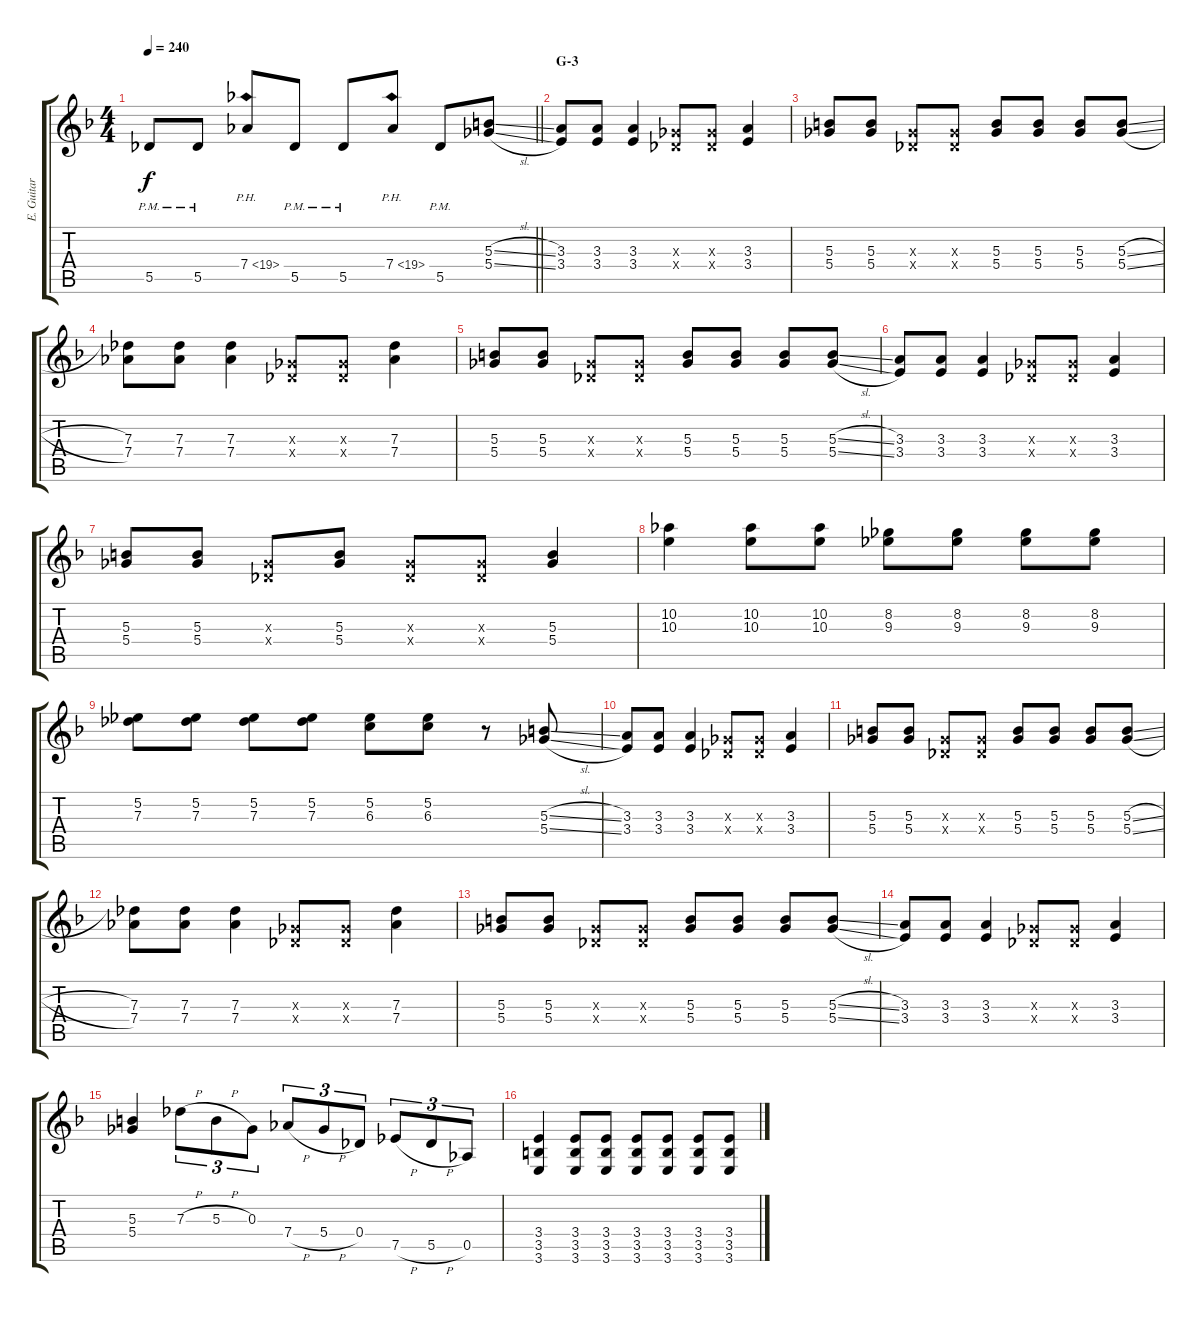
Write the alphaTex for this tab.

\track ("E. Guitar I" "E. Guitar ") {instrument distortionguitar}
\staff {score tabs}
\tuning (Eb4 Bb3 Gb3 Db3 Ab2 Db2) {hide}
\ts (4 4)
\tempo 240
\clef g2
\barLineRight lightlight
\ks f
5.5{pm}.8{dy f} 5.5{pm}.8 7.4{ph 12}.8 5.5{pm}.8 5.5{pm}.8 7.4{ph 12}.8 5.5{pm}.8 (5.3{sl} 5.4{sl}).8 |
\section ("" "G-3")
(3.3 3.4).8 (3.3 3.4).8 (3.3 3.4).4 (0.3{x} 0.4{x}).8 (0.3{x} 0.4{x}).8 (3.3 3.4).4 |
(5.3 5.4).8 (5.3 5.4).8 (0.3{x} 0.4{x}).8 (0.3{x} 0.4{x}).8 (5.3 5.4).8 (5.3 5.4).8 (5.3 5.4).8 (5.3{sl} 5.4{sl}).8 |
(7.3 7.4).8 (7.3 7.4).8 (7.3 7.4).4 (0.3{x} 0.4{x}).8 (0.3{x} 0.4{x}).8 (7.3 7.4).4 |
(5.3 5.4).8 (5.3 5.4).8 (0.3{x} 0.4{x}).8 (0.3{x} 0.4{x}).8 (5.3 5.4).8 (5.3 5.4).8 (5.3 5.4).8 (5.3{sl} 5.4{sl}).8 |
(3.3 3.4).8 (3.3 3.4).8 (3.3 3.4).4 (0.3{x} 0.4{x}).8 (0.3{x} 0.4{x}).8 (3.3 3.4).4 |
(5.3 5.4).8 (5.3 5.4).8 (0.3{x} 0.4{x}).8 (5.3 5.4).8 (0.3{x} 0.4{x}).8 (0.3{x} 0.4{x}).8 (5.3 5.4).4 |
(10.2 10.3).4 (10.2 10.3).8 (10.2 10.3).8 (8.2 9.3).8 (8.2 9.3).8 (8.2 9.3).8 (8.2 9.3).8 |
(5.2 7.3).8 (5.2 7.3).8 (5.2 7.3).8 (5.2 7.3).8 (5.2 6.3).8 (5.2 6.3).8 r.8 (5.3{sl} 5.4{sl}).8 |
(3.3 3.4).8 (3.3 3.4).8 (3.3 3.4).4 (0.3{x} 0.4{x}).8 (0.3{x} 0.4{x}).8 (3.3 3.4).4 |
(5.3 5.4).8 (5.3 5.4).8 (0.3{x} 0.4{x}).8 (0.3{x} 0.4{x}).8 (5.3 5.4).8 (5.3 5.4).8 (5.3 5.4).8 (5.3{sl} 5.4{sl}).8 |
(7.3 7.4).8 (7.3 7.4).8 (7.3 7.4).4 (0.3{x} 0.4{x}).8 (0.3{x} 0.4{x}).8 (7.3 7.4).4 |
(5.3 5.4).8 (5.3 5.4).8 (0.3{x} 0.4{x}).8 (0.3{x} 0.4{x}).8 (5.3 5.4).8 (5.3 5.4).8 (5.3 5.4).8 (5.3{sl} 5.4{sl}).8 |
(3.3 3.4).8 (3.3 3.4).8 (3.3 3.4).4 (0.3{x} 0.4{x}).8 (0.3{x} 0.4{x}).8 (3.3 3.4).4 |
(5.3 5.4).4 7.3{h}.8{tu (3 2)} 5.3{h}.8{tu (3 2)} 0.3.8{tu (3 2)} 7.4{h}.8{tu (3 2)} 5.4{h}.8{tu (3 2)} 0.4.8{tu (3 2)} 7.5{h}.8{tu (3 2)} 5.5{h}.8{tu (3 2)} 0.5.8{tu (3 2)} |
(3.4 3.5 3.6).4 (3.4 3.5 3.6).8 (3.4 3.5 3.6).8 (3.4 3.5 3.6).8 (3.4 3.5 3.6).8 (3.4 3.5 3.6).8 (3.4 3.5 3.6).8
